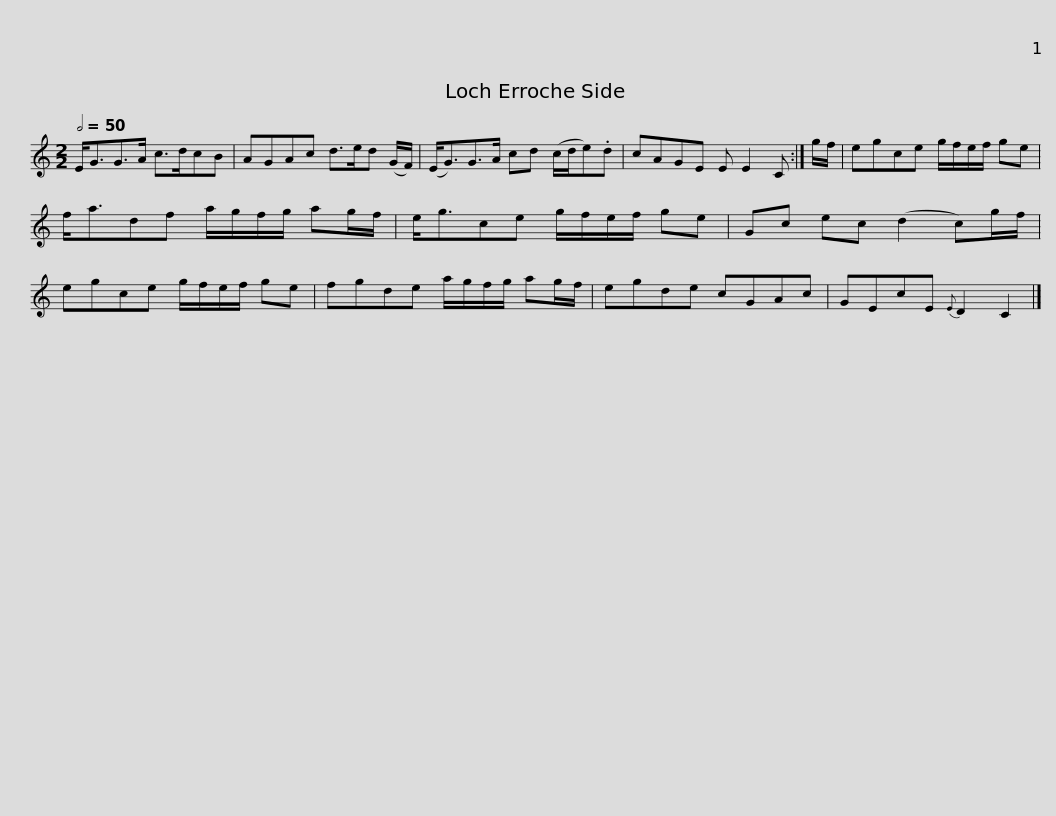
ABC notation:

X:1
L:1/8
Q:1/2=50
M:2/2
I:linebreak $
K:C
V:1 treble
V:1
 E<GG>A c>dcB | AGAc d>ed (G/F/) | (E<G)G>A cd (c/d/e).d | cAGE E E2 C :| g/f/ |$ %5
 egce g/f/e/f/ ge | f<adf a/g/f/g/ ag/f/ | e<gce g/f/e/f/ ge | Gc ec (d2 c)g/f/ |$ egce g/f/e/f/ ge | %10
 fgde a/g/f/g/ ag/f/ | egde cGAc | GEcE{E} D2 C2 |] %13
